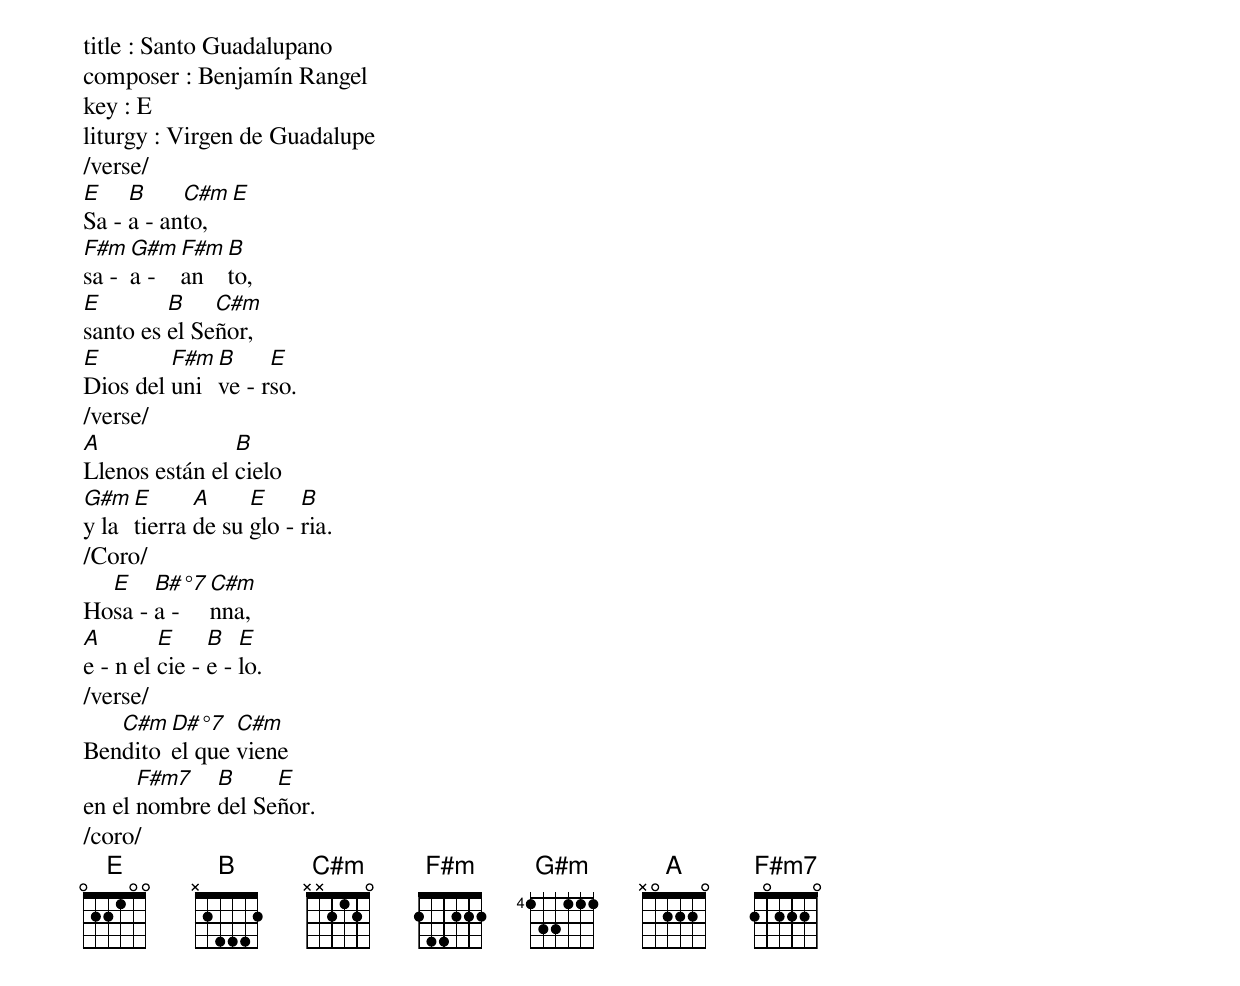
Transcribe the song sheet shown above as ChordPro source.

title : Santo Guadalupano
composer : Benjamín Rangel
key : E
liturgy : Virgen de Guadalupe
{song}
/verse/
[E]Sa - [B]a - an[C#m]to,   [E]
[F#m]sa - [G#m]a - [F#m]an[B]to,
[E]santo es [B]el Se[C#m]ñor,
[E]Dios del [F#m]uni[B]ve - r[E]so.
/verse/
[A]Llenos están el [B]cielo
[G#m]y la [E]tierra [A]de su [E]glo - [B]ria.
/Coro/
Ho[E]sa - [B#°7]a - [C#m]nna,
[A]e - n el [E]cie - [B]e - [E]lo.
/verse/
Ben[C#m]dito [D#°7]el que [C#m]viene
en el [F#m7]nombre [B]del Se[E]ñor.
/coro/
